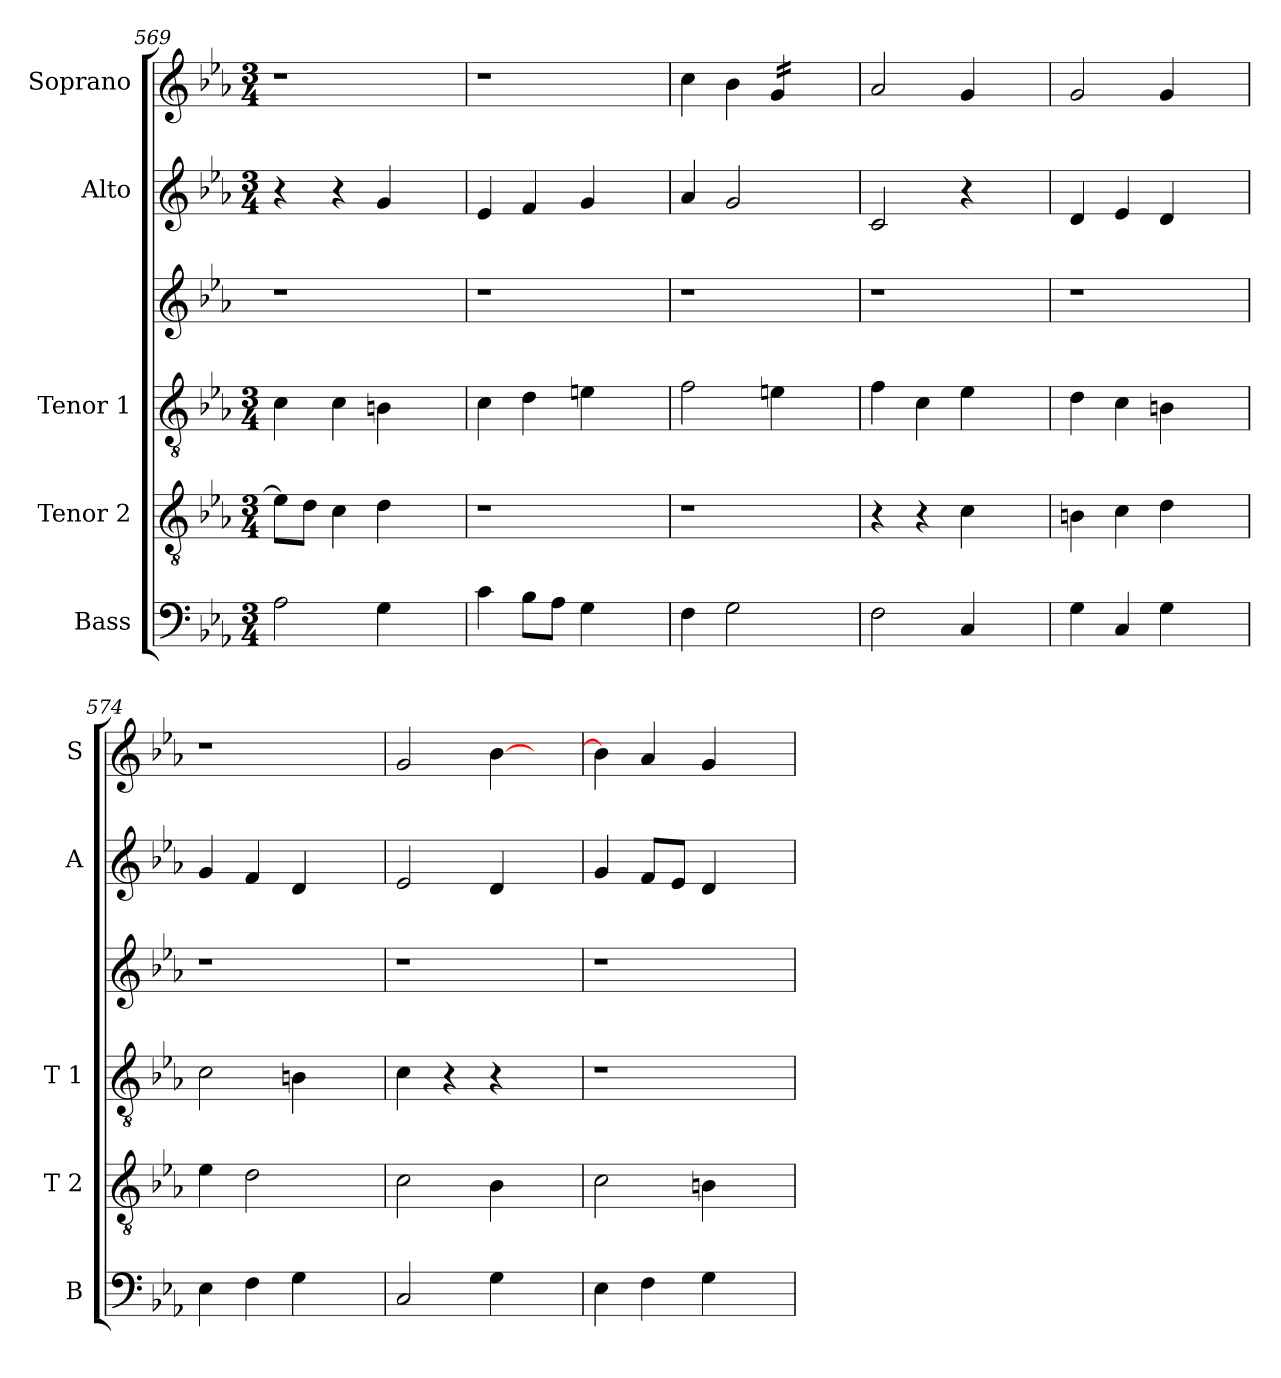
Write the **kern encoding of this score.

**kern	**kern	**kern	**kern	**kern	**kern
*part6	*part5	*part4	*part3	*part2	*part1
*staff6	*staff5	*staff4	*staff3	*staff2	*staff1
*I"Bass	*I"Tenor 2	*I"Tenor 1	*	*I"Alto	*I"Soprano
*I'B	*I'T 2	*I'T 1	*	*I'A	*I'S
*clefF4	*clefGv2	*clefGv2	*clefG2	*clefG2	*clefG2
*k[b-e-a-]	*k[b-e-a-]	*k[b-e-a-]	*k[b-e-a-]	*k[b-e-a-]	*k[b-e-a-]
*E-:	*E-:	*E-:	*E-:	*E-:	*E-:
*M3/4	*M3/4	*M3/4	*	*M3/4	*M3/4
=569	=569	=569	=569	=569	=569
!	!	!	!	!	!LO:N:vis=1
2A-\	8e-\L]	4c\	1r	4r	2.r
.	8d\J	.	.	.	.
.	4c\	4c\	.	4r	.
4G\	4d\	4Bn\	.	4g/	.
4ryy	4ryy	4ryy	.	4ryy	4ryy
=570	=570	=570	=570	=570	=570
!	!LO:N:vis=1	!	!	!	!LO:N:vis=1
4c\	2.r	4c\	1r	4e-/	2.r
8B-\L	.	4d\	.	4f/	.
8A-\J	.	.	.	.	.
4G\	.	4en\	.	4g/	.
4ryy	4ryy	4ryy	.	4ryy	4ryy
=571	=571	=571	=571	=571	=571
!	!LO:N:vis=1	!	!	!	!
4F\	2.r	2f\	1r	4a-/	4cc\
2G\	.	.	.	2g/	4b-\
*	*	*	*	*	*tremolo
.	.	4en\	.	.	16g/LL
.	.	.	.	.	16g/
.	.	.	.	.	16g/
.	.	.	.	.	16g/JJ
*	*	*	*	*	*Xtremolo
4ryy	4ryy	4ryy	.	4ryy	4ryy
!!LO:PB:g=z
=572	=572	=572	=572	=572	=572
2F\	4r	4f\	1r	2c/	2a-/
.	4r	4c\	.	.	.
4C/	4c\	4e-\	.	4r	4g/
4ryy	4ryy	4ryy	.	4ryy	4ryy
=573	=573	=573	=573	=573	=573
4G\	4Bn\	4d\	1r	4d/	2g/
4C/	4c\	4c\	.	4e-/	.
4G\	4d\	4Bn\	.	4d/	4g/
4ryy	4ryy	4ryy	.	4ryy	4ryy
=574	=574	=574	=574	=574	=574
!	!	!	!	!	!LO:N:vis=1
4E-\	4e-\	2c\	1r	4g/	2.r
4F\	2d\	.	.	4f/	.
4G\	.	4Bn\	.	4d/	.
4ryy	4ryy	4ryy	.	4ryy	4ryy
=575	=575	=575	=575	=575	=575
2C/	2c\	4c\	1r	2e-/	2g/
.	.	4r	.	.	.
4G\	4B-\	4r	.	4d/	[>4b-\
4ryy	4ryy	4ryy	.	4ryy	4ryy
=576	=576	=576	=576	=576	=576
!	!	!LO:N:vis=1	!	!	!
4E-\	2c\	2.r	1r	4g/	4b-\]
4F\	.	.	.	8f/L	4a-/
.	.	.	.	8e-/J	.
4G\	4Bn\	.	.	4d/	4g/
4ryy	4ryy	4ryy	.	4ryy	4ryy
=	=	=	=	=	=
*-	*-	*-	*-	*-	*-
